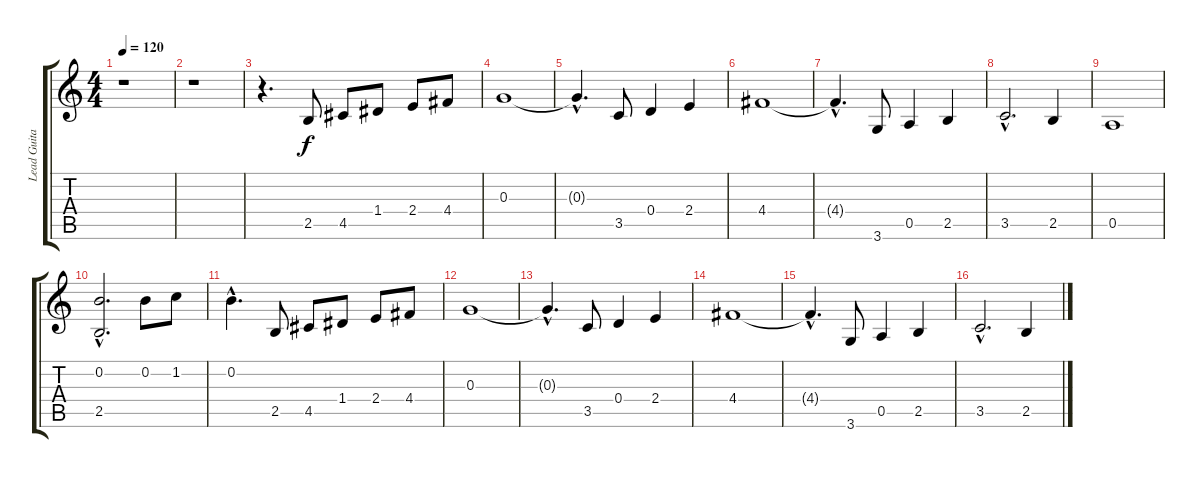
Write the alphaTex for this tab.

\track ("Lead Guitar" "Lead Guita") {instrument distortionguitar}
\staff {score tabs}
\tuning (E4 B3 G3 D3 A2 E2) {hide}
\ts (4 4)
\tempo 120
\clef g2
\ks c
r.1{dy f} |
r.1 |
r.4{d} 2.5.8 4.5.8 1.4.8 2.4.8 4.4.8 |
0.3.1 |
0.3{hac t}.4{d} 3.5.8 0.4.4 2.4.4 |
4.4.1 |
4.4{hac t}.4{d} 3.6.8 0.5.4 2.5.4 |
3.5{hac}.2{d} 2.5.4 |
0.5.1 |
(0.2{hac} 2.5{hac}).2{d} 0.2.8 1.2.8 |
0.2{hac}.4{d} 2.5.8 4.5.8 1.4.8 2.4.8 4.4.8 |
0.3.1 |
0.3{hac t}.4{d} 3.5.8 0.4.4 2.4.4 |
4.4.1 |
4.4{hac t}.4{d} 3.6.8 0.5.4 2.5.4 |
3.5{hac}.2{d} 2.5.4
